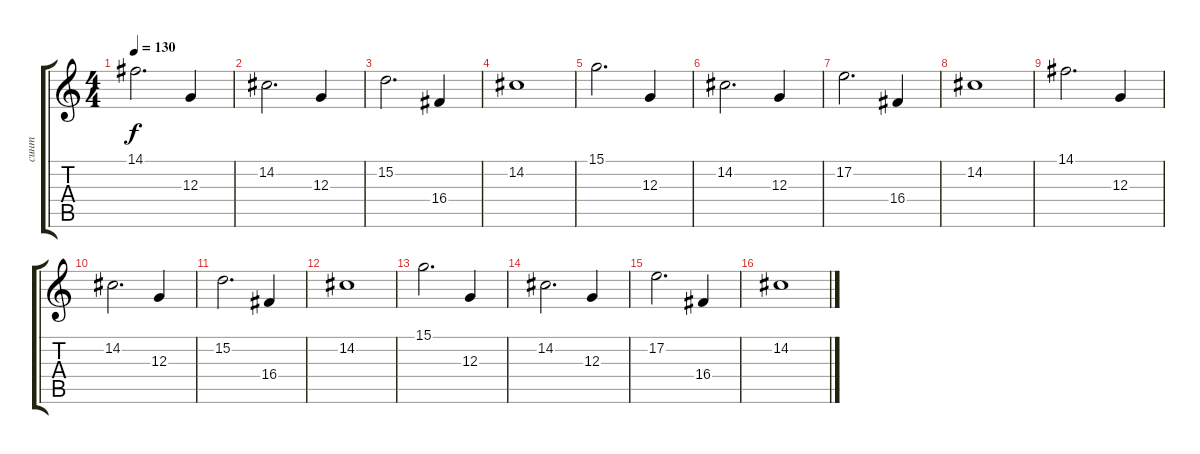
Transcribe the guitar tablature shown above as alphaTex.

\track ("синт" "синт") {instrument stringensemble2}
\staff {score tabs}
\tuning (E4 B3 G3 D3 A2 E2) {hide}
\ts (4 4)
\tempo 130
\clef g2
\ks c
14.1.2{d dy f} 12.3.4 |
14.2.2{d} 12.3.4 |
15.2.2{d} 16.4.4 |
14.2.1 |
15.1.2{d} 12.3.4 |
14.2.2{d} 12.3.4 |
17.2.2{d} 16.4.4 |
14.2.1 |
14.1.2{d} 12.3.4 |
14.2.2{d} 12.3.4 |
15.2.2{d} 16.4.4 |
14.2.1 |
15.1.2{d} 12.3.4 |
14.2.2{d} 12.3.4 |
17.2.2{d} 16.4.4 |
14.2.1
